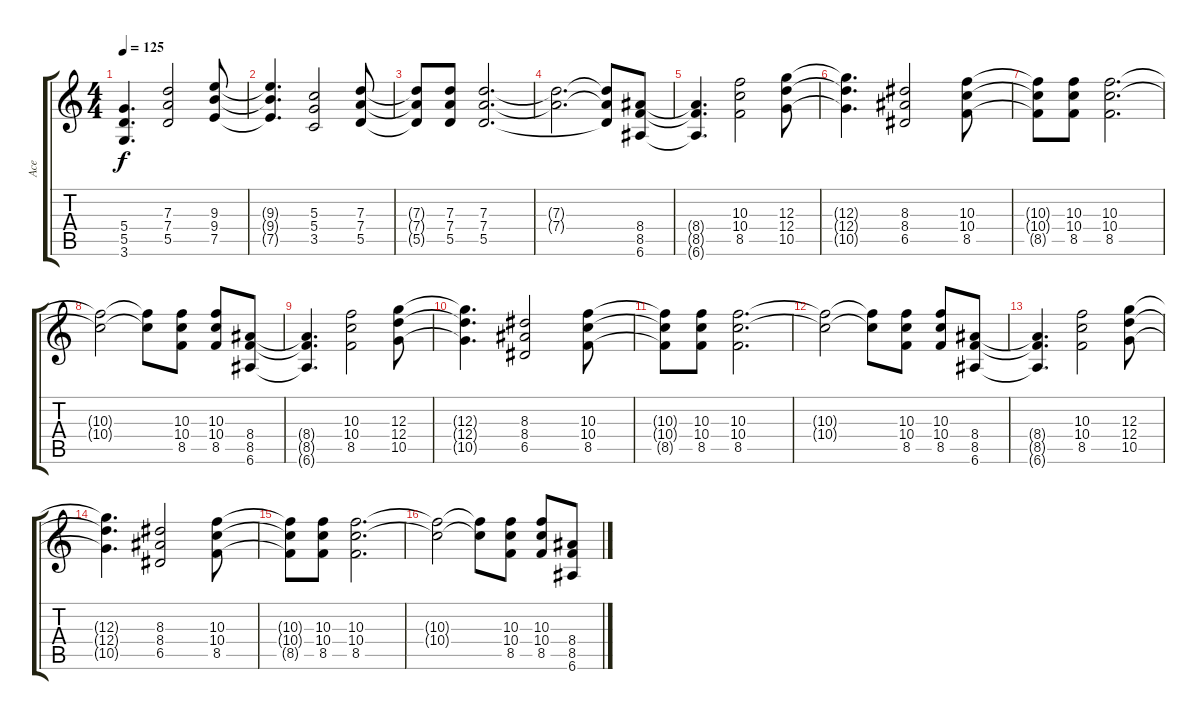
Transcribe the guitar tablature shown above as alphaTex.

\track ("Ace" "Ace") {instrument distortionguitar}
\staff {score tabs}
\tuning (E4 B3 G3 D3 A2 E2) {hide}
\ts (4 4)
\tempo 125
\clef g2
\ks c
(5.4{t} 5.5{t} 3.6{t}).4{d dy f} (7.3 7.4 5.5).2 (9.3 9.4 7.5).8 |
(9.3{t} 9.4{t} 7.5{t}).4{d} (5.3 5.4 3.5).2 (7.3 7.4 5.5).8 |
(7.3{t} 7.4{t} 5.5{t}).8 (7.3 7.4 5.5).8 (7.3 7.4 5.5).2{d} |
(7.3{t} 7.4{t}).2{d} (7.3{t} 7.4{t} 5.5{t}).8 (8.4 8.5 6.6).8 |
(8.4{t} 8.5{t} 6.6{t}).4{d} (10.3 10.4 8.5).2 (12.3 12.4 10.5).8 |
(12.3{t} 12.4{t} 10.5{t}).4{d} (8.3 8.4 6.5).2 (10.3 10.4 8.5).8 |
(10.3{t} 10.4{t} 8.5{t}).8 (10.3 10.4 8.5).8 (10.3 10.4 8.5).2{d} |
(10.3{t} 10.4{t}).2 (10.3{t} 10.4{t}).8 (10.3 10.4 8.5).8 (10.3 10.4 8.5).8 (8.4 8.5 6.6).8 |
(8.4{t} 8.5{t} 6.6{t}).4{d} (10.3 10.4 8.5).2 (12.3 12.4 10.5).8 |
(12.3{t} 12.4{t} 10.5{t}).4{d} (8.3 8.4 6.5).2 (10.3 10.4 8.5).8 |
(10.3{t} 10.4{t} 8.5{t}).8 (10.3 10.4 8.5).8 (10.3 10.4 8.5).2{d} |
(10.3{t} 10.4{t}).2 (10.3{t} 10.4{t}).8 (10.3 10.4 8.5).8 (10.3 10.4 8.5).8 (8.4 8.5 6.6).8 |
(8.4{t} 8.5{t} 6.6{t}).4{d} (10.3 10.4 8.5).2 (12.3 12.4 10.5).8 |
(12.3{t} 12.4{t} 10.5{t}).4{d} (8.3 8.4 6.5).2 (10.3 10.4 8.5).8 |
(10.3{t} 10.4{t} 8.5{t}).8 (10.3 10.4 8.5).8 (10.3 10.4 8.5).2{d} |
(10.3{t} 10.4{t}).2 (10.3{t} 10.4{t}).8 (10.3 10.4 8.5).8 (10.3 10.4 8.5).8 (8.4 8.5 6.6).8
